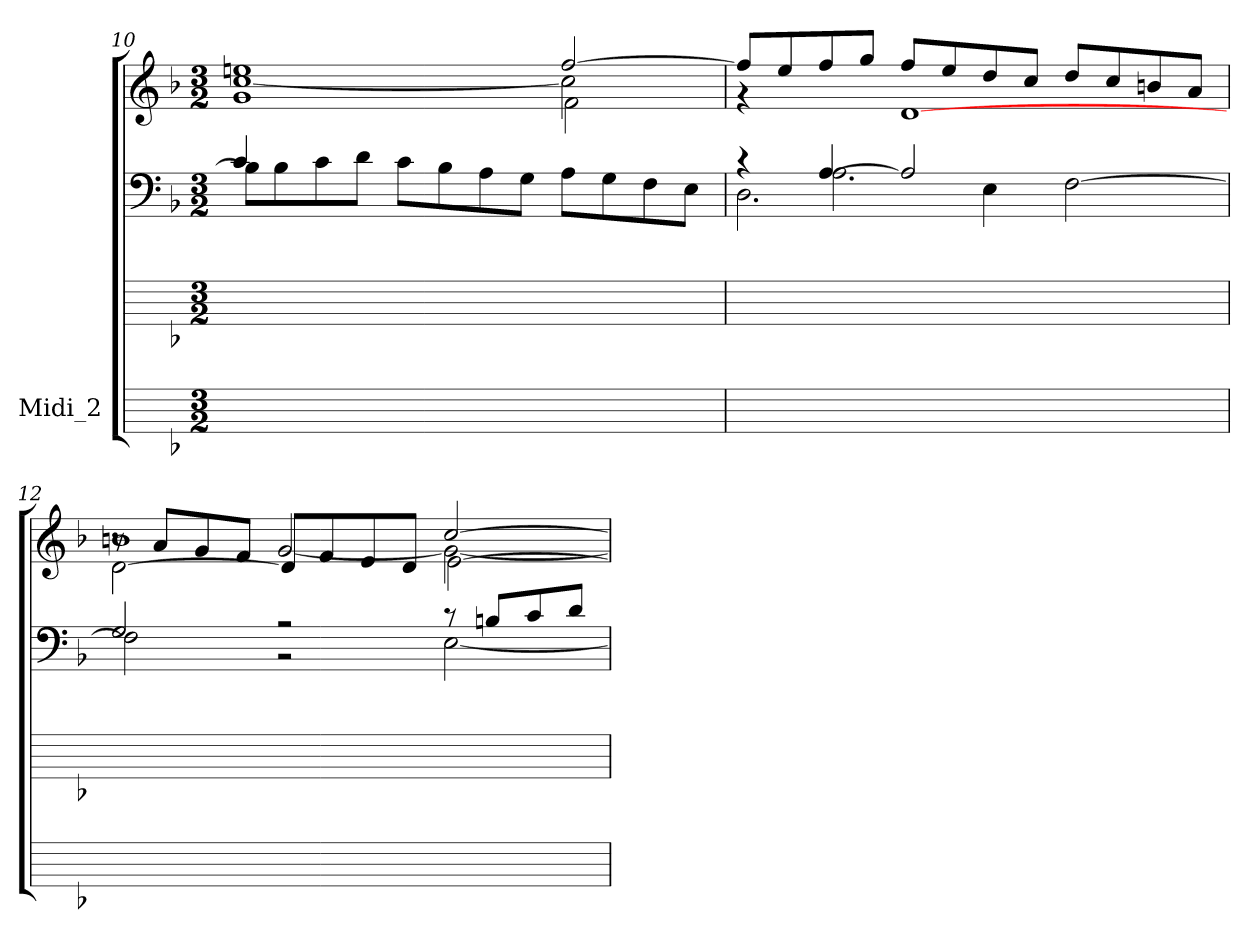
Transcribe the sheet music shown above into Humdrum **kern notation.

**kern	**kern	**kern	**kern
*part1	*part1	*part1	*part1
*staff4	*staff3	*staff2	*staff1
*I"Midi_2	*	*	*
*	*	*clefF4	*clefG2
*k[b-]	*k[b-]	*k[b-]	*k[b-]
*F:	*F:	*F:	*F:
*M3/2	*M3/2	*M3/2	*M3/2
=10	=10	=10	=10
*	*	*^	*^
*	*	*	*	*	*^
1.ryy	1.ryy	4c/	8B-\L]	1een/	[1cc\	1g\
.	.	.	8B-\	.	.	.
.	.	4ryy	8c\	.	.	.
.	.	.	8d\J	.	.	.
.	.	2ryy	8c\L	.	.	.
.	.	.	8B-\	.	.	.
.	.	.	8A\	.	.	.
.	.	.	8G\J	.	.	.
.	.	2ryy	8AL	[2ff/	2cc\]	2f\
.	.	.	8G	.	.	.
.	.	.	8F	.	.	.
.	.	.	8EJ	.	.	.
=11	=11	=11	=11	=11	=11	=11
*	*	*	*^	*	*	*
1.ryy	1.ryy	4ryy	4r	2.D\	8ff/L]	4r	2ryy
.	.	.	.	.	8ee/	.	.
.	.	[4A/	2.A\	.	8ff/	2.ryy	.
.	.	.	.	.	8gg/J	.	.
.	.	2A/]	.	.	8ff/L	.	[1d\
.	.	.	.	.	8ee/	.	.
.	.	.	.	4E\	8dd/	.	.
.	.	.	.	.	8cc/J	.	.
.	.	2ryy	2ryy	[2F\	8dd/L	2ryy	.
.	.	.	.	.	8cc/	.	.
.	.	.	.	.	8bn/	.	.
.	.	.	.	.	8a/J	.	.
*	*	*	*v	*v	*	*	*
=12	=12	=12	=12	=12	=12	=12
1.ryy	1.ryy	2G/	2F\]	1bn/	8r	[2d\
.	.	.	.	.	8a/L	.
.	.	.	.	.	8g/	.
.	.	.	.	.	8f/J	.
.	.	2r	2r	.	[2g/	8dL]
.	.	.	.	.	.	8f
.	.	.	.	.	.	8e
.	.	.	.	.	.	8dJ
.	.	8r	[2E\	[2cc/	2g\_	[2e\
.	.	8Bn/L	.	.	.	.
.	.	8c/	.	.	.	.
.	.	8d/J	.	.	.	.
*	*	*v	*v	*	*	*
*	*	*	*v	*v	*v
=	=	=	=
*-	*-	*-	*-
